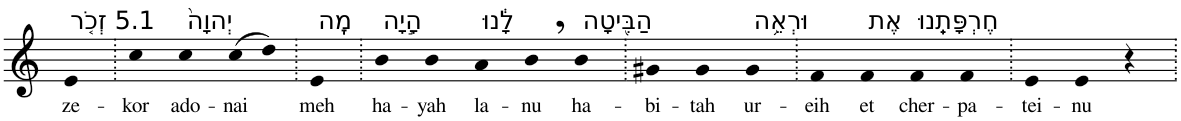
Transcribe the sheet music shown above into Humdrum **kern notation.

**kern	**text
*part1	*part1
*staff1	*staff1
*I"Piano	*
*I'Pno	*
*clefG2	*
*k[]	*
=1	=1
!LO:TX:a:t=5.1 זְכֹ֤ר	!
!	!LO:LY:b
4e	ze-
=2.	=2.
!	!LO:LY:b
4cc	-kor
!LO:TX:a:t=יְהוָה֙	!
!	!LO:LY:b
4cc	ado-
!	!LO:LY:b
(8cc	-nai
8dd)	.
=3.	=3.
!LO:TX:a:t=מֶֽה	!
!	!LO:LY:b
4e	meh
=4.	=4.
!LO:TX:a:t=הָ֣יָה	!
!	!LO:LY:b
4b	ha-
!	!LO:LY:b
4b	-yah
!LO:TX:a:t=לָ֔נוּ	!
!	!LO:LY:b
4a	la-
!	!LO:LY:b
4b,	-nu
!LO:TX:a:t=הַבִּ֖יטָה	!
!	!LO:LY:b
4b	ha-
=5.	=5.
!	!LO:LY:b
4g#X	-bi-
!	!LO:LY:b
4g#	-tah
!LO:TX:a:t=וּרְאֵ֥ה	!
!	!LO:LY:b
4g#	ur-
=6.	=6.
!	!LO:LY:b
4f	-eih
!LO:TX:a:t=אֶת	!
!	!LO:LY:b
4f	et
!LO:TX:a:t=חֶרְפָּתֵֽנוּ	!
!	!LO:LY:b
4f	cher-
!	!LO:LY:b
4f	-pa-
=7.	=7.
!	!LO:LY:b
4e	-tei-
!	!LO:LY:b
4e	-nu
4r	.
=.	=.
*-	*-
